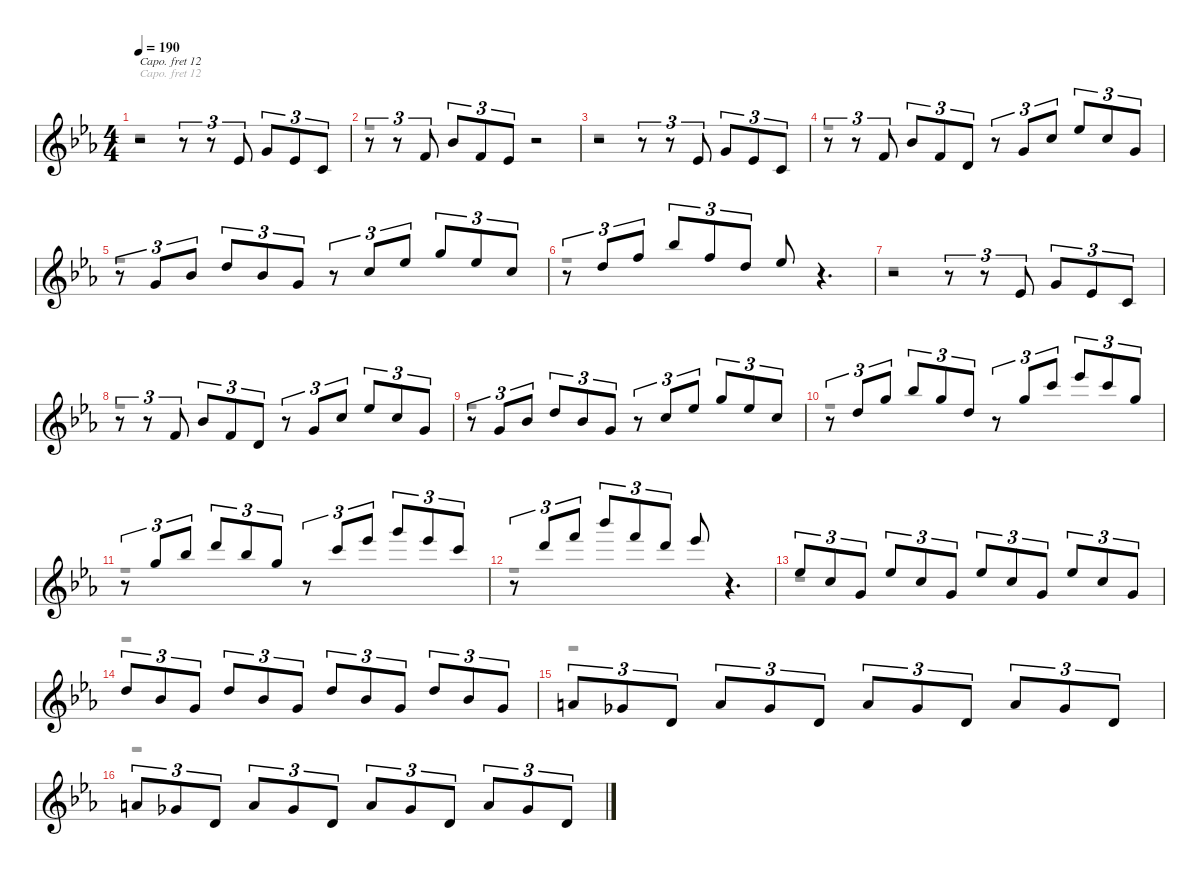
\defaultSystemsLayout 4
\hideDynamics
\bracketExtendMode groupsimilarinstruments
\singleTrackTrackNamePolicy hidden
\multiTrackTrackNamePolicy hidden
\firstSystemTrackNameMode fullname
\otherSystemsTrackNameOrientation horizontal
\extendBarLines
\track ("Right Hand-bu" "pno.") {mute instrument acousticgrandpiano}
\staff {score}
\capo 12
\tuning (E4 B3 G3 D3 A2 E2 B1)
\voice
\ts (4 4)
\tempo 190
\clef g2
\ks cminor
r.2{dy f beam Up} r.8{tu (3 2) beam Up} r.8{tu (3 2) beam Up} 1.4{acc b}.8{tu (3 2) beam Up} 0.3{acc forcenatural}.8{tu (3 2) beam Up} 1.4{acc b}.8{tu (3 2) beam Up} 3.5{acc forcenatural}.8{tu (3 2) beam Up} |
r.8{tu (3 2) beam Up} r.8{tu (3 2) beam Up} 3.4{acc forcenatural}.8{tu (3 2) beam Up} 3.3{acc b}.8{tu (3 2) beam Up} 3.4{acc forcenatural}.8{tu (3 2) beam Up} 1.4{acc b}.8{tu (3 2) beam Up} r.2{beam Up} |
r.2{beam Up} r.8{tu (3 2) beam Up} r.8{tu (3 2) beam Up} 1.4{acc b}.8{tu (3 2) beam Up} 0.3{acc forcenatural}.8{tu (3 2) beam Up} 1.4{acc b}.8{tu (3 2) beam Up} 3.5{acc forcenatural}.8{tu (3 2) beam Up} |
r.8{tu (3 2) beam Up} r.8{tu (3 2) beam Up} 3.4{acc forcenatural}.8{tu (3 2) beam Up} 3.3{acc b}.8{tu (3 2) beam Up} 3.4{acc forcenatural}.8{tu (3 2) beam Up} 0.4{acc forcenatural}.8{tu (3 2) beam Up} r.8{tu (3 2) beam Up} 0.3{acc forcenatural}.8{tu (3 2) beam Up} 1.2{acc forcenatural}.8{tu (3 2) beam Up} 4.2{acc b}.8{tu (3 2) beam Up} 1.2{acc forcenatural}.8{tu (3 2) beam Up} 0.3{acc forcenatural}.8{tu (3 2) beam Up} |
r.8{tu (3 2) beam Up} 0.3{acc forcenatural}.8{tu (3 2) beam Up} 3.3{acc b}.8{tu (3 2) beam Up} 3.2{acc forcenatural}.8{tu (3 2) beam Up} 3.3{acc b}.8{tu (3 2) beam Up} 0.3{acc forcenatural}.8{tu (3 2) beam Up} r.8{tu (3 2) beam Up} 1.2{acc forcenatural}.8{tu (3 2) beam Up} 4.2{acc b}.8{tu (3 2) beam Up} 3.1{acc forcenatural}.8{tu (3 2) beam Up} 4.2{acc b}.8{tu (3 2) beam Up} 1.2{acc forcenatural}.8{tu (3 2) beam Up} |
r.8{tu (3 2) beam Up} 3.2{acc forcenatural}.8{tu (3 2) beam Up} 1.1{acc forcenatural}.8{tu (3 2) beam Up} 6.1{acc b}.8{tu (3 2) beam Up} 1.1{acc forcenatural}.8{tu (3 2) beam Up} 3.2{acc forcenatural}.8{tu (3 2) beam Up} 4.2{acc b}.8{beam Up} r.4{d beam Up} |
r.2{beam Up} r.8{tu (3 2) beam Up} r.8{tu (3 2) beam Up} 1.4{acc b}.8{tu (3 2) beam Up} 0.3{acc forcenatural}.8{tu (3 2) beam Up} 1.4{acc b}.8{tu (3 2) beam Up} 3.5{acc forcenatural}.8{tu (3 2) beam Up} |
r.8{tu (3 2) beam Up} r.8{tu (3 2) beam Up} 3.4{acc forcenatural}.8{tu (3 2) beam Up} 3.3{acc b}.8{tu (3 2) beam Up} 3.4{acc forcenatural}.8{tu (3 2) beam Up} 0.4{acc forcenatural}.8{tu (3 2) beam Up} r.8{tu (3 2) beam Up} 0.3{acc forcenatural}.8{tu (3 2) beam Up} 1.2{acc forcenatural}.8{tu (3 2) beam Up} 4.2{acc b}.8{tu (3 2) beam Up} 1.2{acc forcenatural}.8{tu (3 2) beam Up} 0.3{acc forcenatural}.8{tu (3 2) beam Up} |
r.8{tu (3 2) beam Up} 0.3{acc forcenatural}.8{tu (3 2) beam Up} 3.3{acc b}.8{tu (3 2) beam Up} 3.2{acc forcenatural}.8{tu (3 2) beam Up} 3.3{acc b}.8{tu (3 2) beam Up} 0.3{acc forcenatural}.8{tu (3 2) beam Up} r.8{tu (3 2) beam Up} 1.2{acc forcenatural}.8{tu (3 2) beam Up} 4.2{acc b}.8{tu (3 2) beam Up} 3.1{acc forcenatural}.8{tu (3 2) beam Up} 4.2{acc b}.8{tu (3 2) beam Up} 1.2{acc forcenatural}.8{tu (3 2) beam Up} |
r.8{tu (3 2) beam Up} 3.2{acc forcenatural}.8{tu (3 2) beam Up} 3.1{acc forcenatural}.8{tu (3 2) beam Up} 6.1{acc b}.8{tu (3 2) beam Up} 3.1{acc forcenatural}.8{tu (3 2) beam Up} 3.2{acc forcenatural}.8{tu (3 2) beam Up} r.8{tu (3 2) beam Up} 3.1{acc forcenatural}.8{tu (3 2) beam Up} 8.1{acc forcenatural}.8{tu (3 2) beam Up} 11.1{acc b}.8{tu (3 2) beam Up} 8.1{acc forcenatural}.8{tu (3 2) beam Up} 3.1{acc forcenatural}.8{tu (3 2) beam Up} |
r.8{tu (3 2) beam Up} 3.1{acc forcenatural}.8{tu (3 2) beam Up} 6.1{acc b}.8{tu (3 2) beam Up} 10.1{acc forcenatural}.8{tu (3 2) beam Up} 6.1{acc b}.8{tu (3 2) beam Up} 3.1{acc forcenatural}.8{tu (3 2) beam Up} r.8{tu (3 2) beam Up} 8.1{acc forcenatural}.8{tu (3 2) beam Up} 11.1{acc b}.8{tu (3 2) beam Up} 15.1{acc forcenatural}.8{tu (3 2) beam Up} 11.1{acc b}.8{tu (3 2) beam Up} 8.1{acc forcenatural}.8{tu (3 2) beam Up} |
r.8{tu (3 2) beam Up} 10.1{acc forcenatural}.8{tu (3 2) beam Up} 13.1{acc forcenatural}.8{tu (3 2) beam Up} 18.1{acc b}.8{tu (3 2) beam Up} 13.1{acc forcenatural}.8{tu (3 2) beam Up} 10.1{acc forcenatural}.8{tu (3 2) beam Up} 11.1{acc b}.8{beam Up} r.4{d beam Up} |
4.2{acc b}.8{tu (3 2) beam Up} 1.2{acc forcenatural}.8{tu (3 2) beam Up} 0.3{acc forcenatural}.8{tu (3 2) beam Up} 4.2{acc b}.8{tu (3 2) beam Up} 1.2{acc forcenatural}.8{tu (3 2) beam Up} 0.3{acc forcenatural}.8{tu (3 2) beam Up} 4.2{acc b}.8{tu (3 2) beam Up} 1.2{acc forcenatural}.8{tu (3 2) beam Up} 0.3{acc forcenatural}.8{tu (3 2) beam Up} 4.2{acc b}.8{tu (3 2) beam Up} 1.2{acc forcenatural}.8{tu (3 2) beam Up} 0.3{acc forcenatural}.8{tu (3 2) beam Up} |
3.2{acc forcenatural}.8{tu (3 2) beam Up} 3.3{acc b}.8{tu (3 2) beam Up} 0.3{acc forcenatural}.8{tu (3 2) beam Up} 3.2{acc forcenatural}.8{tu (3 2) beam Up} 3.3{acc b}.8{tu (3 2) beam Up} 0.3{acc forcenatural}.8{tu (3 2) beam Up} 3.2{acc forcenatural}.8{tu (3 2) beam Up} 3.3{acc b}.8{tu (3 2) beam Up} 0.3{acc forcenatural}.8{tu (3 2) beam Up} 3.2{acc forcenatural}.8{tu (3 2) beam Up} 3.3{acc b}.8{tu (3 2) beam Up} 0.3{acc forcenatural}.8{tu (3 2) beam Up} |
2.3{acc forcenatural}.8{tu (3 2) beam Up} 4.4{acc b}.8{tu (3 2) beam Up} 0.4{acc forcenatural}.8{tu (3 2) beam Up} 2.3{acc forcenatural}.8{tu (3 2) beam Up} 4.4{acc b}.8{tu (3 2) beam Up} 0.4{acc forcenatural}.8{tu (3 2) beam Up} 2.3{acc forcenatural}.8{tu (3 2) beam Up} 4.4{acc b}.8{tu (3 2) beam Up} 0.4{acc forcenatural}.8{tu (3 2) beam Up} 2.3{acc forcenatural}.8{tu (3 2) beam Up} 4.4{acc b}.8{tu (3 2) beam Up} 0.4{acc forcenatural}.8{tu (3 2) beam Up} |
2.3{acc forcenatural}.8{tu (3 2) beam Up} 4.4{acc b}.8{tu (3 2) beam Up} 0.4{acc forcenatural}.8{tu (3 2) beam Up} 2.3{acc forcenatural}.8{tu (3 2) beam Up} 4.4{acc b}.8{tu (3 2) beam Up} 0.4{acc forcenatural}.8{tu (3 2) beam Up} 2.3{acc forcenatural}.8{tu (3 2) beam Up} 4.4{acc b}.8{tu (3 2) beam Up} 0.4{acc forcenatural}.8{tu (3 2) beam Up} 2.3{acc forcenatural}.8{tu (3 2) beam Up} 4.4{acc b}.8{tu (3 2) beam Up} 0.4{acc forcenatural}.8{tu (3 2) beam Up}
\voice
\clef g2
\ottava regular
\simile none
\ks cminor
r.1{dy f beam Down} |
r.1{beam Down} |
r.1{beam Down} |
r.1{beam Down} |
r.1{beam Down} |
r.1{beam Down} |
r.1{beam Down} |
r.1{beam Down} |
r.1{beam Down} |
r.1{beam Down} |
r.1{beam Down} |
r.1{beam Down} |
r.1{beam Down} |
r.1{beam Down} |
r.1{beam Down} |
r.1{beam Down}
